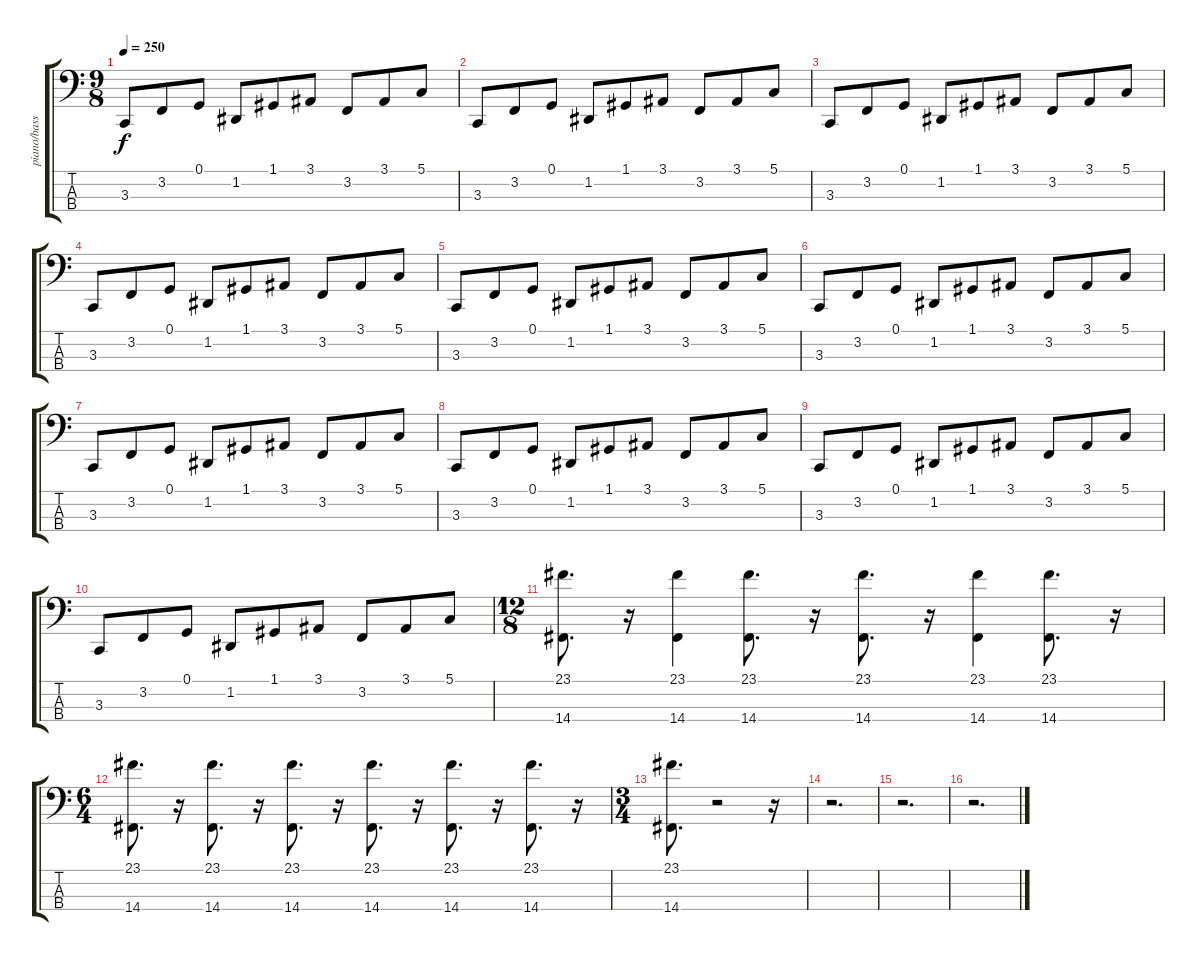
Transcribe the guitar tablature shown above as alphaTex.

\track ("piano/bass          " "piano/bass") {instrument percussiveorgan}
\staff {score tabs}
\tuning (G2 D2 A1 E1) {hide}
\ts (9 8)
\tempo 250
\clef f4
\ks c
3.3.8{dy f} 3.2.8 0.1.8 1.2.8 1.1.8 3.1.8 3.2.8 3.1.8 5.1.8 |
3.3.8 3.2.8 0.1.8 1.2.8 1.1.8 3.1.8 3.2.8 3.1.8 5.1.8 |
3.3.8 3.2.8 0.1.8 1.2.8 1.1.8 3.1.8 3.2.8 3.1.8 5.1.8 |
3.3.8 3.2.8 0.1.8 1.2.8 1.1.8 3.1.8 3.2.8 3.1.8 5.1.8 |
3.3.8 3.2.8 0.1.8 1.2.8 1.1.8 3.1.8 3.2.8 3.1.8 5.1.8 |
3.3.8 3.2.8 0.1.8 1.2.8 1.1.8 3.1.8 3.2.8 3.1.8 5.1.8 |
3.3.8 3.2.8 0.1.8 1.2.8 1.1.8 3.1.8 3.2.8 3.1.8 5.1.8 |
3.3.8 3.2.8 0.1.8 1.2.8 1.1.8 3.1.8 3.2.8 3.1.8 5.1.8 |
3.3.8 3.2.8 0.1.8 1.2.8 1.1.8 3.1.8 3.2.8 3.1.8 5.1.8 |
3.3.8 3.2.8 0.1.8 1.2.8 1.1.8 3.1.8 3.2.8 3.1.8 5.1.8 |
\ts (12 8)
(23.1 14.4).8{d} r.16 (23.1 14.4).4 (23.1 14.4).8{d} r.16 (23.1 14.4).8{d} r.16 (23.1 14.4).4 (23.1 14.4).8{d} r.16 |
\ts (6 4)
(23.1 14.4).8{d} r.16 (23.1 14.4).8{d} r.16 (23.1 14.4).8{d} r.16 (23.1 14.4).8{d} r.16 (23.1 14.4).8{d} r.16 (23.1 14.4).8{d} r.16 |
\ts (3 4)
(23.1 14.4).8{d} r.2 r.16 |
r.2{d} |
r.2{d} |
r.2{d}
